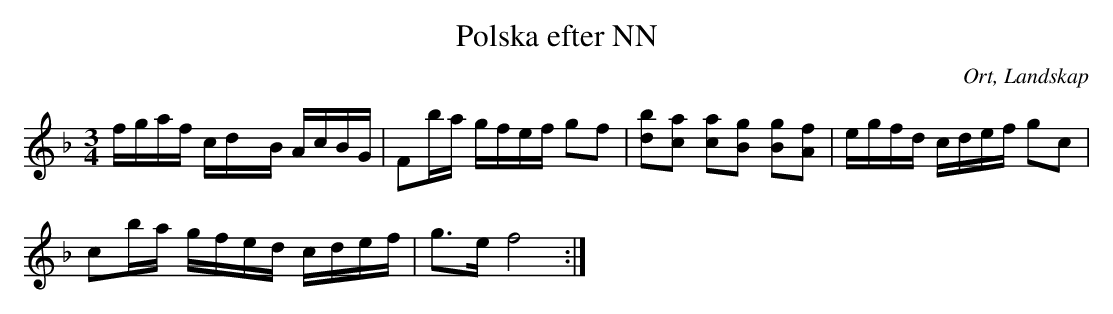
X:1
T:Polska efter NN
O:Ort, Landskap
M:3/4
L:1/16
K:F
fgaf cdxB AcBG|F2ba gfef g2f2|[d2b2][c2a2] [c2a2][B2g2] [B2g2][A2f2] |egfd cdef g2c2|
c2ba gfed cdef|g2>e2 f8:|
